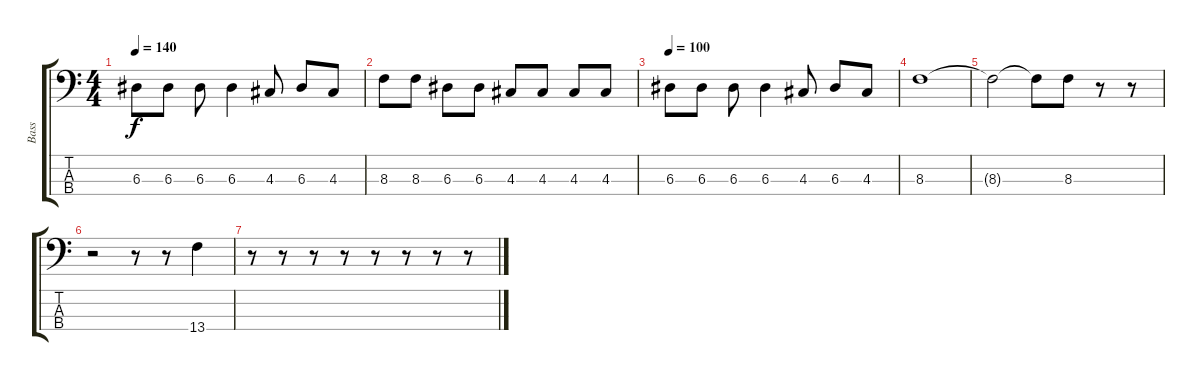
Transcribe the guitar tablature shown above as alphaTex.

\track ("Bass" "Bass") {instrument electricbassfinger}
\staff {score tabs}
\tuning (G2 D2 A1 E1) {hide}
\ts (4 4)
\tempo 140
\clef f4
\ks c
6.3.8{dy f} 6.3.8 6.3.8 6.3.4 4.3.8 6.3.8 4.3.8 |
8.3.8 8.3.8 6.3.8 6.3.8 4.3.8 4.3.8 4.3.8 4.3.8 |
\tempo 100
6.3.8 6.3.8 6.3.8 6.3.4 4.3.8 6.3.8 4.3.8 |
8.3.1 |
8.3{t}.2 8.3{t}.8 8.3.8 r.8 r.8 |
r.2 r.8 r.8 13.4.4 |
r.8 r.8 r.8 r.8 r.8 r.8 r.8 r.8
